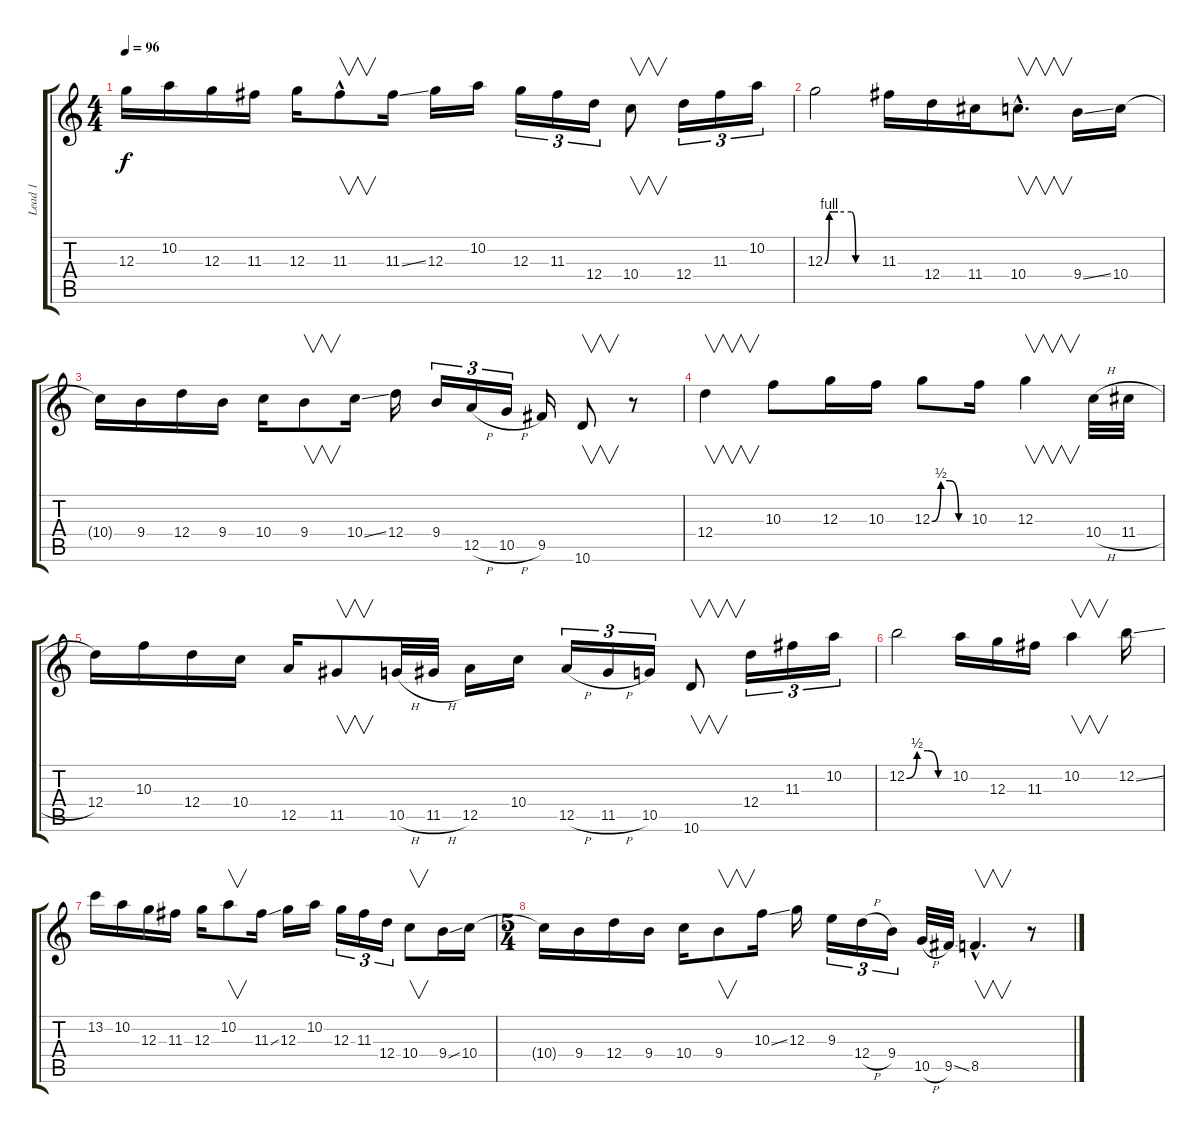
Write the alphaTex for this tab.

\track ("Lead 1" "Lead 1") {instrument electricguitarmuted}
\staff {score tabs}
\tuning (E4 B3 G3 D3 A2 E2) {hide}
\ts (4 4)
\tempo 96
\clef g2
\ks c
12.3.16{dy f} 10.2.16 12.3.16 11.3.16 12.3.16 11.3{hac}.8{v} 11.3{ss}.16 12.3.16 10.2.16 12.3.16{tu (3 2)} 11.3.16{tu (3 2)} 12.4.16{tu (3 2)} 10.4.8{v} 12.4.16{tu (3 2)} 11.3.16{tu (3 2)} 10.2.16{tu (3 2)} |
12.3{be (custom 0 0 5 4 10 4 15 4 30 4 35 0 45 0 60 0)}.2 11.3.16 12.4.16 11.4.16 10.4{hac}.8{v d} 9.4{ss}.16 10.4.16 |
10.4{t}.16 9.4.16 12.4.16 9.4.16 10.4.16 9.4.8{v} 10.4{ss}.16 12.4.16 9.4.16{tu (3 2)} 12.5{h}.16{tu (3 2)} 10.5{h}.16{tu (3 2)} 9.5.16 10.6.8{v} r.8 |
12.4.4{v} 10.3.8 12.3.16 10.3.16 12.3{be (custom 0 0 15 2 30 2 45 0 60 0)}.8 10.3.16 12.3.4{v} 10.4{h}.32 11.4{h}.32 |
12.4.16 10.3.16 12.4.16 10.4.16 12.5.16 11.5.8{v} 10.5{h}.32 11.5{h}.32 12.5.16 10.4.16 12.5{h}.16{tu (3 2)} 11.5{h}.16{tu (3 2)} 10.5.16{tu (3 2)} 10.6.8{v} 12.4.16{tu (3 2)} 11.3.16{tu (3 2)} 10.2.16{tu (3 2)} |
12.2{be (custom 0 0 15 2 30 2 45 0 60 0)}.2 10.2.16 12.3.16 11.3.16 10.2.4{v} 12.2{ss}.16 |
13.2.16 10.2.16 12.3.16 11.3.16 12.3.16 10.2.8{v} 11.3{ss}.16 12.3.16 10.2.16 12.3.16{tu (3 2)} 11.3.16{tu (3 2)} 12.4.16{tu (3 2)} 10.4.8{v} 9.4{ss}.16 10.4.16 |
\ts (5 4)
10.4{t}.16 9.4.16 12.4.16 9.4.16 10.4.16 9.4.8{v} 10.3{ss}.16 12.3.16 9.3.16{tu (3 2)} 12.4{h}.16{tu (3 2)} 9.4.16{tu (3 2)} 10.5{h}.32 9.5{ss}.32 8.5{hac}.4{v d} r.8
